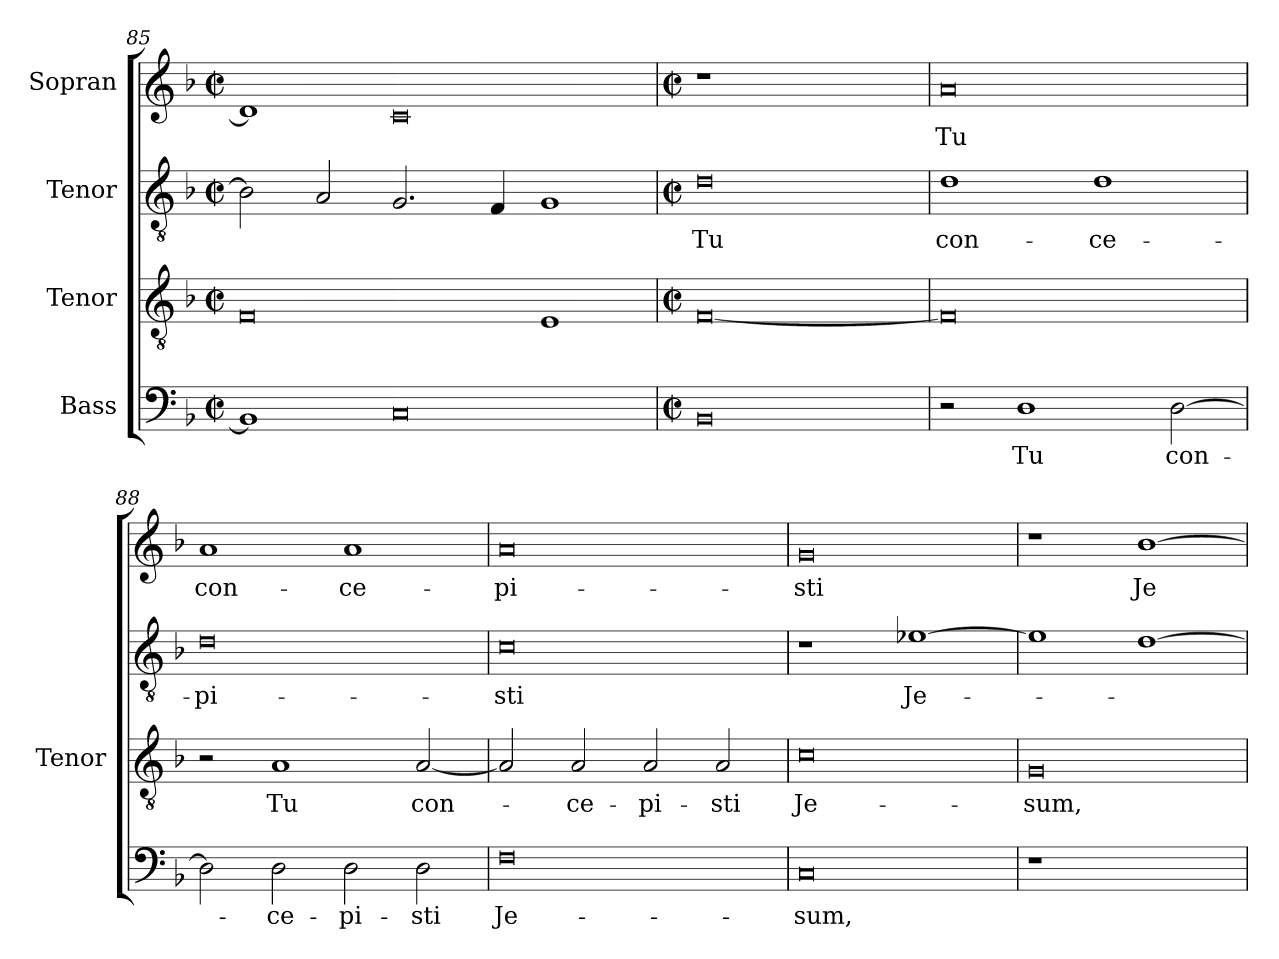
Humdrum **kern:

**kern	**text	**kern	**text	**kern	**text	**kern	**text
*part4	*part4	*part3	*part3	*part2	*part2	*part1	*part1
*staff4	*staff4	*staff3	*staff3	*staff2	*staff2	*staff1	*staff1
*I"Bass	*	*I"Tenor	*	*I"Tenor	*	*I"Sopran	*
*	*	*I'Tenor	*	*	*	*	*
*clefF4	*	*clefGv2	*	*clefGv2	*	*clefG2	*
*	*	*ITrd7c12	*	*ITrd7c12	*	*	*
*k[b-]	*	*k[b-]	*	*k[b-]	*	*k[b-]	*
*F:	*	*F:	*	*F:	*	*F:	*
*M2/2	*	*M2/2	*	*M2/2	*	*M2/2	*
*met(c|)	*	*met(c|)	*	*met(c|)	*	*met(c|)	*
=85	=85	=85	=85	=85	=85	=85	=85
1BB-i]	.	0FFi	.	2BB-i\]	.	1di]	.
.	.	.	.	2AAi/	.	.	.
0Ci	.	.	.	2.GGi/	.	0ci	.
.	.	.	.	4FFi/	.	.	.
.	.	1EEi	.	1GGi	.	.	.
=86	=86	=86	=86	=86	=86	=86	=86
*M2/2	*	*M2/2	*	*M2/2	*	*M2/2	*
*met(c|)	*	*met(c|)	*	*met(c|)	*	*met(c|)	*
!	!	!	!	!	!LO:LY:b:color=#000000	!LO:N:vis=1	!
0BB-i	.	[<0FFi	.	0Di	Tu	1r	.
.	.	.	.	.	.	1ryy	.
=87	=87	=87	=87	=87	=87	=87	=87
!	!	!	!	!	!LO:LY:b:color=#000000	!	!
!	!	!	!	!	!	!	!LO:LY:b:color=#000000
2r	.	0FFi]	.	1Di	con-	0ai	Tu
!	!LO:LY:b:color=#000000	!	!	!	!	!	!
1Di	Tu	.	.	.	.	.	.
!	!	!	!	!	!LO:LY:b:color=#000000	!	!
.	.	.	.	1Di	-ce-	.	.
!	!LO:LY:b:color=#000000	!	!	!	!	!	!
[>2Di\	con-	.	.	.	.	.	.
=88	=88	=88	=88	=88	=88	=88	=88
!	!	!	!	!	!LO:LY:b:color=#000000	!	!
!	!	!	!	!	!	!	!LO:LY:b:color=#000000
2Di\]	.	2r	.	0Di	-pi-	1ai	con-
!	!LO:LY:b:color=#000000	!	!	!	!	!	!
!	!	!	!LO:LY:b:color=#000000	!	!	!	!
2Di\	-ce-	1AAi	Tu	.	.	.	.
!	!LO:LY:b:color=#000000	!	!	!	!	!	!
!	!	!	!	!	!	!	!LO:LY:b:color=#000000
2Di\	-pi-	.	.	.	.	1ai	-ce-
!	!LO:LY:b:color=#000000	!	!	!	!	!	!
!	!	!	!LO:LY:b:color=#000000	!	!	!	!
2Di\	-sti	[<2AAi/	con-	.	.	.	.
!!LO:LB:g=z
=89	=89	=89	=89	=89	=89	=89	=89
!	!LO:LY:b:color=#000000	!	!	!	!	!	!
!	!	!	!	!	!LO:LY:b:color=#000000	!	!
!	!	!	!	!	!	!	!LO:LY:b:color=#000000
0Fi	Je-	2AAi/]	.	0Ci	-sti	0ai	-pi-
!	!	!	!LO:LY:b:color=#000000	!	!	!	!
.	.	2AAi/	-ce-	.	.	.	.
!	!	!	!LO:LY:b:color=#000000	!	!	!	!
.	.	2AAi/	-pi-	.	.	.	.
!	!	!	!LO:LY:b:color=#000000	!	!	!	!
.	.	2AAi/	-sti	.	.	.	.
=90	=90	=90	=90	=90	=90	=90	=90
!	!LO:LY:b:color=#000000	!	!	!	!	!	!
!	!	!	!LO:LY:b:color=#000000	!	!	!	!
!	!	!	!	!	!	!	!LO:LY:b:color=#000000
0Ci	-sum,	0Ci	Je-	1r	.	0gi	-sti
!	!	!	!	!	!LO:LY:b:color=#000000	!	!
.	.	.	.	[>1E-Xi	Je-	.	.
=91	=91	=91	=91	=91	=91	=91	=91
!LO:N:vis=1	!	!	!	!	!	!	!
!	!	!	!LO:LY:b:color=#000000	!	!	!	!
1r	.	0GGi	-sum,	1E-i]	.	1r	.
!	!	!	!	!	!	!	!LO:LY:b:color=#000000
1ryy	.	.	.	[>1Di	.	[>1b-i	Je-
=	=	=	=	=	=	=	=
*-	*-	*-	*-	*-	*-	*-	*-
